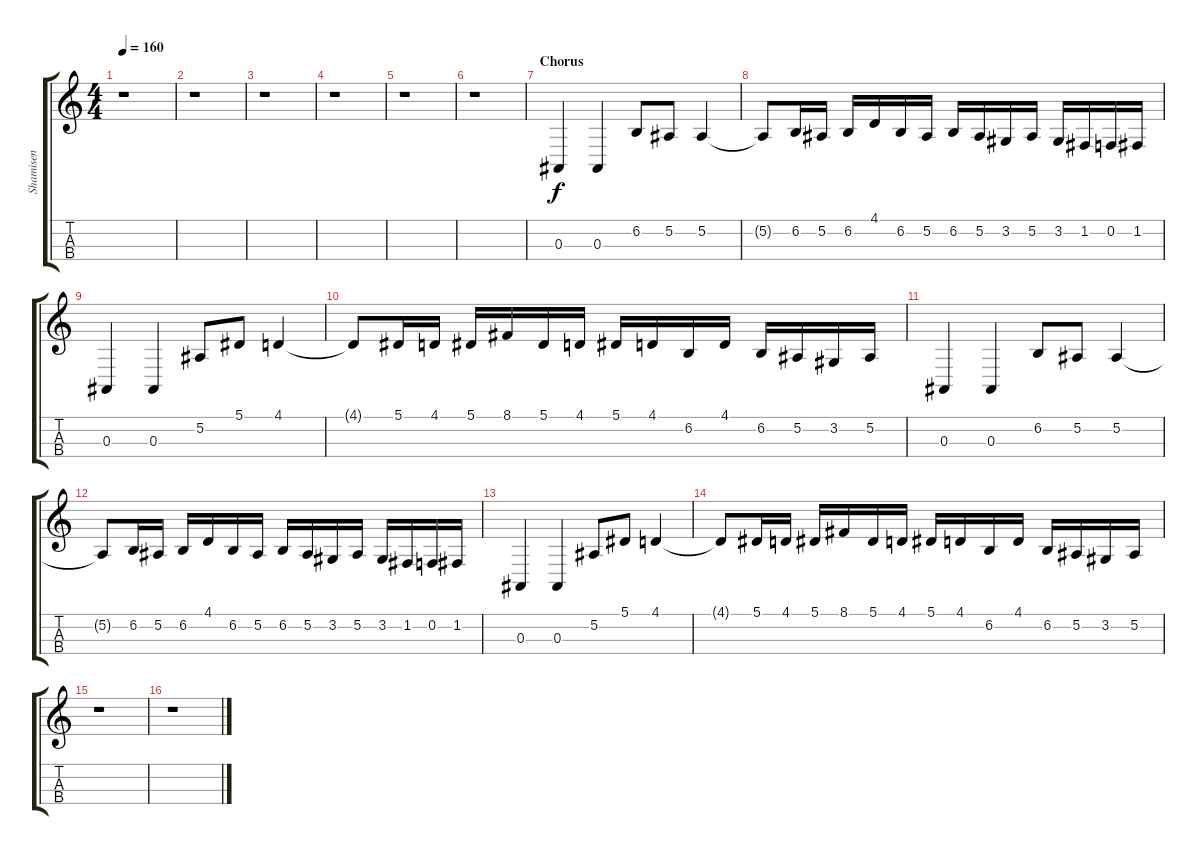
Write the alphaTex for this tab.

\track ("Shamisen" "Shamisen") {instrument shamisen}
\staff {score tabs}
\tuning (Bb3 F3 Bb2 Bb2) {hide}
\ts (4 4)
\section ("" "")
\tempo 160
\clef g2
\ks c
r.1{dy f} |
r.1 |
r.1 |
r.1 |
r.1 |
r.1 |
\section ("" "Chorus")
0.3.4 0.3.4 6.2.8 5.2.8 5.2.4 |
5.2{t}.8 6.2.16 5.2.16 6.2.16 4.1.16 6.2.16 5.2.16 6.2.16 5.2.16 3.2.16 5.2.16 3.2.16 1.2.16 0.2.16 1.2.16 |
0.3.4 0.3.4 5.2.8 5.1.8 4.1.4 |
4.1{t}.8 5.1.16 4.1.16 5.1.16 8.1.16 5.1.16 4.1.16 5.1.16 4.1.16 6.2.16 4.1.16 6.2.16 5.2.16 3.2.16 5.2.16 |
0.3.4 0.3.4 6.2.8 5.2.8 5.2.4 |
5.2{t}.8 6.2.16 5.2.16 6.2.16 4.1.16 6.2.16 5.2.16 6.2.16 5.2.16 3.2.16 5.2.16 3.2.16 1.2.16 0.2.16 1.2.16 |
0.3.4 0.3.4 5.2.8 5.1.8 4.1.4 |
4.1{t}.8 5.1.16 4.1.16 5.1.16 8.1.16 5.1.16 4.1.16 5.1.16 4.1.16 6.2.16 4.1.16 6.2.16 5.2.16 3.2.16 5.2.16 |
r.1 |
r.1
